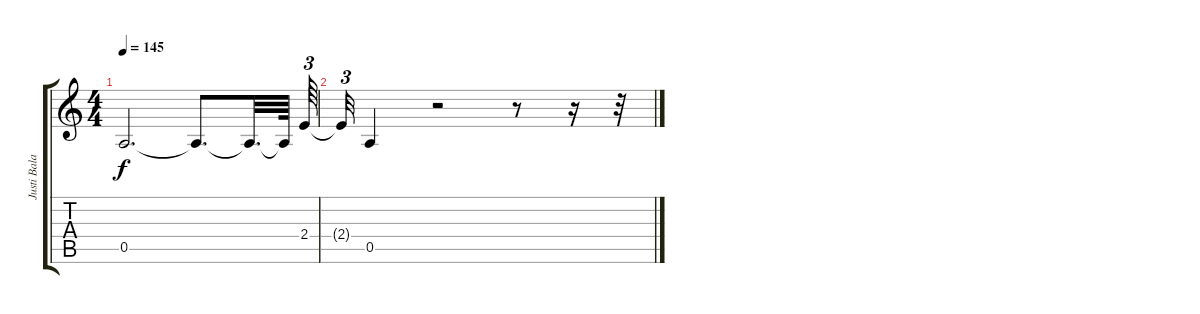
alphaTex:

\track ("Justi Bala" "Justi Bala") {instrument distortionguitar}
\staff {score tabs}
\tuning (E4 B3 G3 D3 A2 E2) {hide}
\ts (4 4)
\tempo 145
\clef g2
\ks c
0.5{t}.2{d dy f} 0.5{t}.8{d} 0.5{t}.32{d} 0.5{t}.64 2.4.64{tu (3 2)} |
2.4{t}.32{tu (3 2)} 0.5.4 r.2 r.8 r.16 r.32
